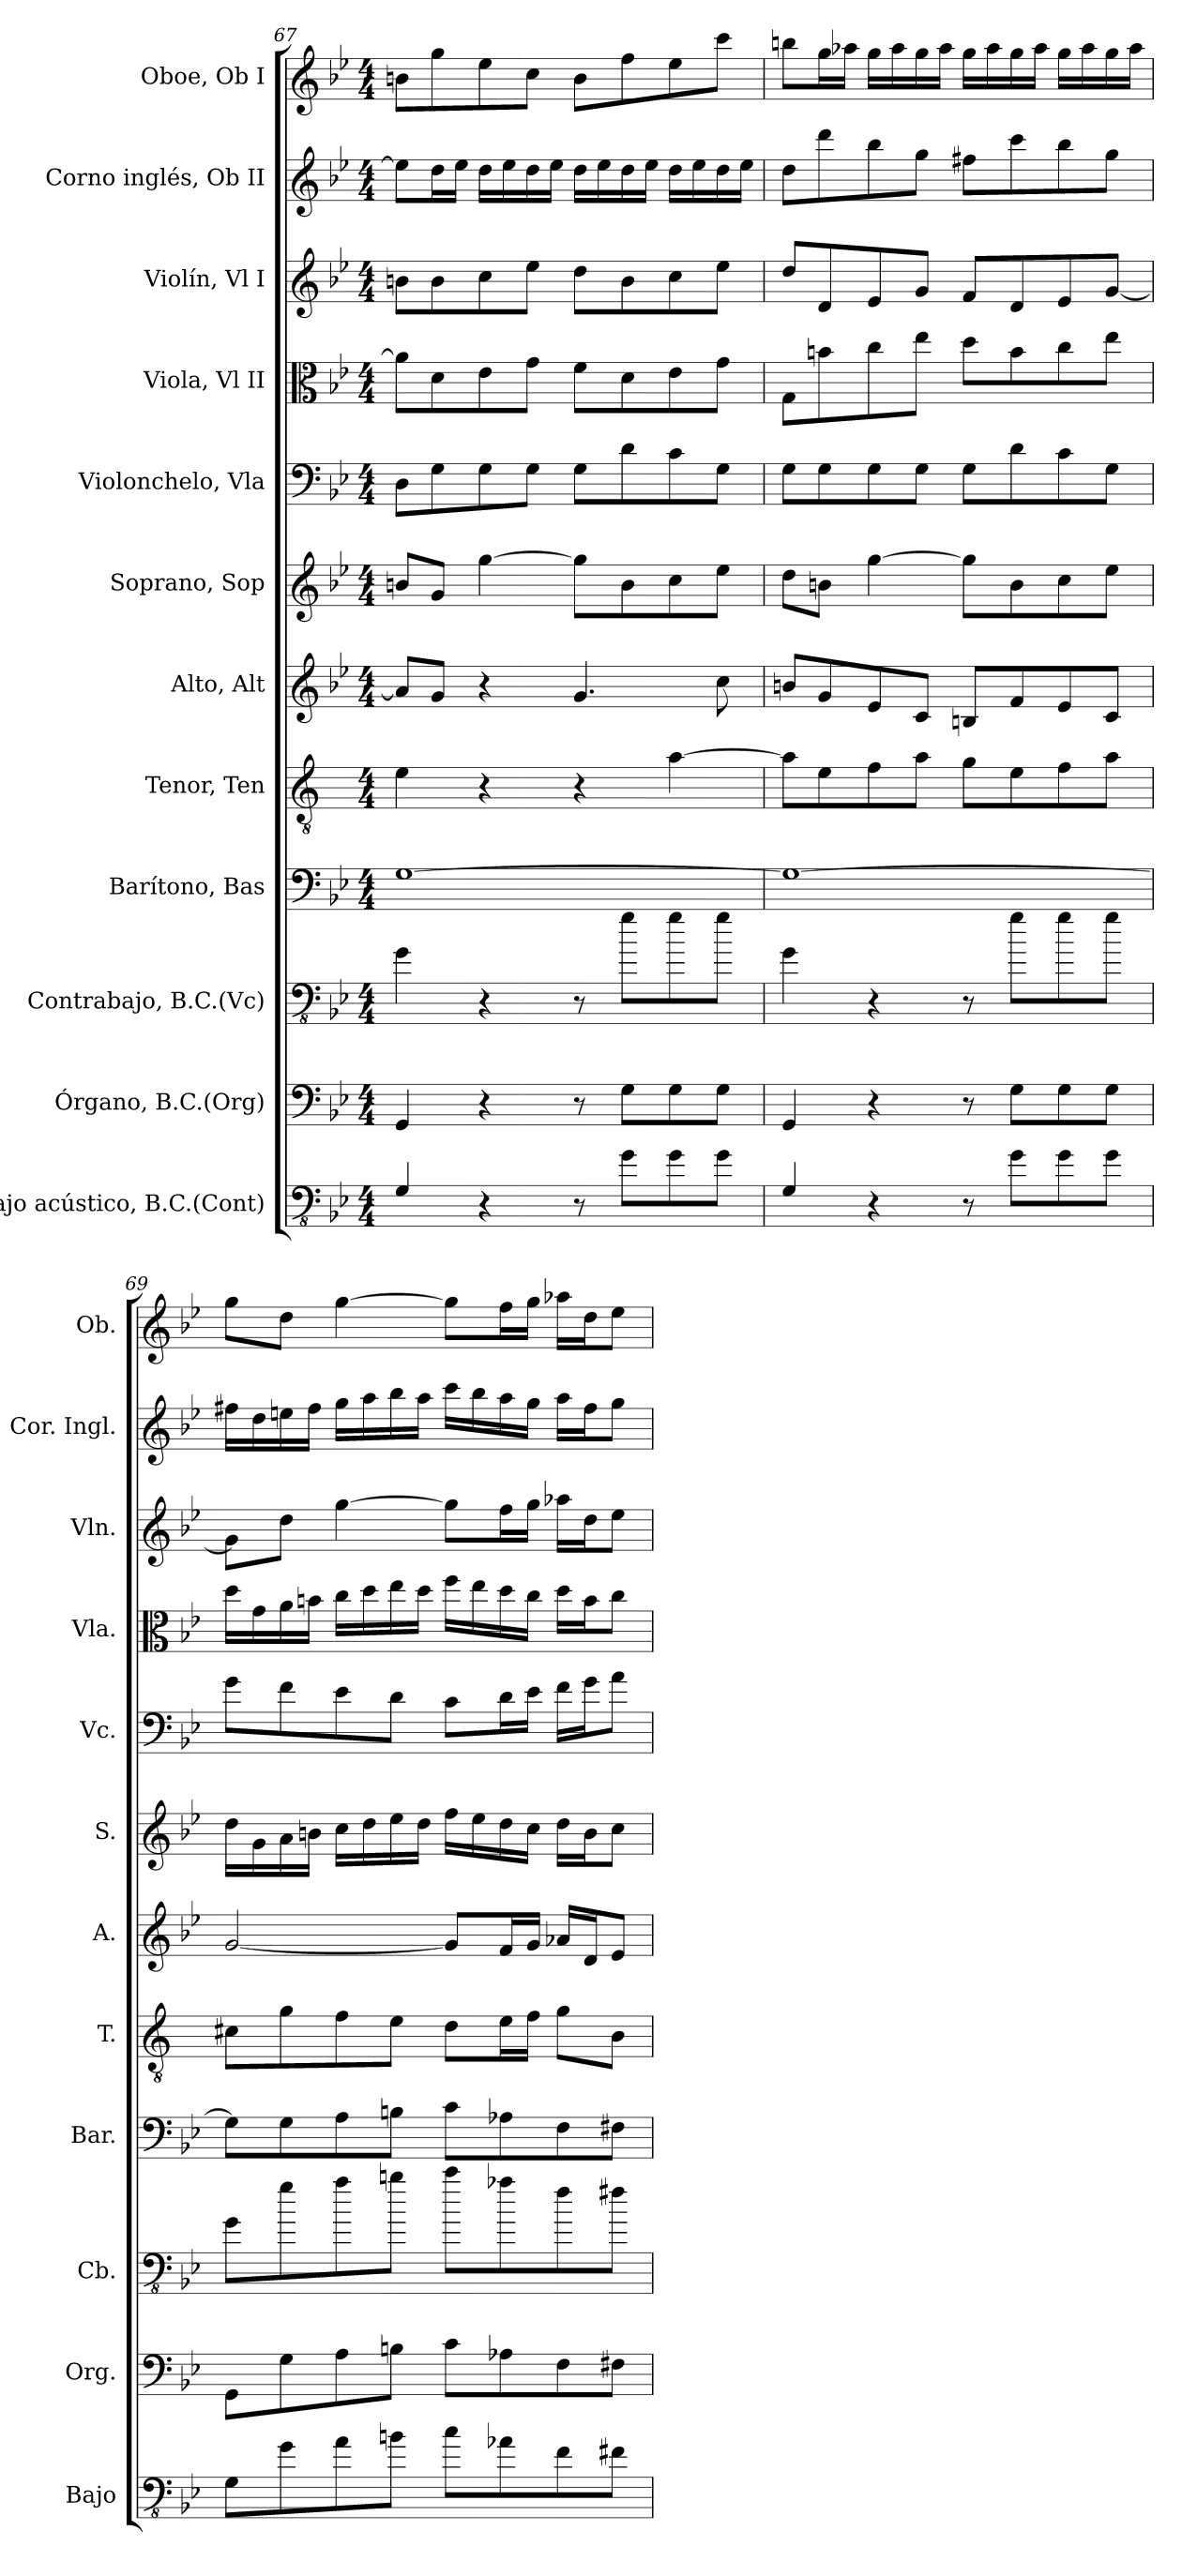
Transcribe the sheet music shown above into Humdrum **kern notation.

**kern	**kern	**kern	**kern	**kern	**kern	**kern	**kern	**kern	**kern	**kern	**kern
*part12	*part11	*part10	*part9	*part8	*part7	*part6	*part5	*part4	*part3	*part2	*part1
*staff12	*staff11	*staff10	*staff9	*staff8	*staff7	*staff6	*staff5	*staff4	*staff3	*staff2	*staff1
*I"Bajo acústico, B.C.(Cont)	*I"Órgano, B.C.(Org)	*I"Contrabajo, B.C.(Vc)	*I"Barítono, Bas	*I"Tenor, Ten	*I"Alto, Alt	*I"Soprano, Sop	*I"Violonchelo, Vla	*I"Viola, Vl II	*I"Violín, Vl I	*I"Corno inglés, Ob II	*I"Oboe, Ob I
*I'Bajo	*I'Org.	*I'Cb.	*I'Bar.	*I'T.	*I'A.	*I'S.	*I'Vc.	*I'Vla.	*I'Vln.	*I'Cor. Ingl.	*I'Ob.
!!LO:PB:g=z
*clefFv4	*clefF4	*clefFv4	*clefF4	*clefGv2	*clefG2	*clefG2	*clefF4	*clefC3	*clefG2	*clefG2	*clefG2
*ITrd7c12	*	*ITrd7c12	*	*ITrd1c2	*	*	*	*	*	*ITrd4c7	*
*k[b-e-]	*k[b-e-]	*k[b-e-]	*k[b-e-]	*k[b-e-]	*k[b-e-]	*k[b-e-]	*k[b-e-]	*k[b-e-]	*k[b-e-]	*k[b-e-a-]	*k[b-e-]
*M4/4	*M4/4	*M4/4	*M4/4	*M4/4	*M4/4	*M4/4	*M4/4	*M4/4	*M4/4	*M4/4	*M4/4
=67	=67	=67	=67	=67	=67	=67	=67	=67	=67	=67	=67
4GGG/	4GG/	4GG\	[1G	4d\	8a-/L]	8bn/L	8D\L	8a-\L]	8bn\L	8a-\L]	8bn\L
.	.	.	.	.	8g/J	8g/J	8G\	8d\	8b\	16g\L	8gg\
.	.	.	.	.	.	.	.	.	.	16a-\JJ	.
4r	4r	4r	.	4r	4r	[4gg\	8G\	8e-\	8cc\	16g\LL	8ee-\
.	.	.	.	.	.	.	.	.	.	16a-\	.
.	.	.	.	.	.	.	8G\J	8g\J	8ee-\J	16g\	8cc\J
.	.	.	.	.	.	.	.	.	.	16a-\JJ	.
8r	8r	8r	.	4r	4.g/	8gg\L]	8G\L	8f\L	8dd\L	16g\LL	8b\L
.	.	.	.	.	.	.	.	.	.	16a-\	.
8GG\L	8G\L	8G\L	.	.	.	8b\	8d\	8d\	8b\	16g\	8ff\
.	.	.	.	.	.	.	.	.	.	16a-\JJ	.
8GG\	8G\	8G\	.	[4g\	.	8cc\	8c\	8e-\	8cc\	16g\LL	8ee-\
.	.	.	.	.	.	.	.	.	.	16a-\	.
8GG\J	8G\J	8G\J	.	.	8cc\	8ee-\J	8G\J	8g\J	8ee-\J	16g\	8ccc\J
.	.	.	.	.	.	.	.	.	.	16a-\JJ	.
=68	=68	=68	=68	=68	=68	=68	=68	=68	=68	=68	=68
4GGG/	4GG/	4GG\	1G_	8g\L]	8bn/L	8dd\L	8G\L	8G\L	8dd/L	8g\L	8bbn\L
.	.	.	.	8d\	8g/	8bn\J	8G\	8bn\	8d/	8gg\	16gg\L
.	.	.	.	.	.	.	.	.	.	.	16aa-X\JJ
4r	4r	4r	.	8e-\	8e-/	[4gg\	8G\	8cc\	8e-/	8ee-\	16gg\LL
.	.	.	.	.	.	.	.	.	.	.	16aa-\
.	.	.	.	8g\J	8c/J	.	8G\J	8ee-\J	8g/J	8cc\J	16gg\
.	.	.	.	.	.	.	.	.	.	.	16aa-\JJ
8r	8r	8r	.	8f\L	8Bn/L	8gg\L]	8G\L	8dd\L	8f/L	8bn\L	16gg\LL
.	.	.	.	.	.	.	.	.	.	.	16aa-\
8GG\L	8G\L	8G\L	.	8d\	8f/	8b\	8d\	8b\	8d/	8ff\	16gg\
.	.	.	.	.	.	.	.	.	.	.	16aa-\JJ
8GG\	8G\	8G\	.	8e-\	8e-/	8cc\	8c\	8cc\	8e-/	8ee-\	16gg\LL
.	.	.	.	.	.	.	.	.	.	.	16aa-\
8GG\J	8G\J	8G\J	.	8g\J	8c/J	8ee-\J	8G\J	8ee-\J	[8g/J	8cc\J	16gg\
.	.	.	.	.	.	.	.	.	.	.	16aa-\JJ
!!LO:PB:g=z
=69	=69	=69	=69	=69	=69	=69	=69	=69	=69	=69	=69
8GGG\L	8GG\L	8GG\L	8G\L]	8Bn\L	[2g/	16dd\LL	8g\L	16dd\LL	8g\L]	16bn\LL	8gg\L
.	.	.	.	.	.	16g\	.	16g\	.	16g\	.
8GG\	8G\	8G\	8G\	8f\	.	16a\	8f\	16a\	8dd\J	16an\	8dd\J
.	.	.	.	.	.	16bn\JJ	.	16bn\JJ	.	16b\JJ	.
8AA\	8A\	8A\	8A\	8e-\	.	16cc\LL	8e-\	16cc\LL	[4gg\	16cc\LL	[4gg\
.	.	.	.	.	.	16dd\	.	16dd\	.	16dd\	.
8BBn\J	8Bn\J	8Bn\J	8Bn\J	8d\J	.	16ee-\	8d\J	16ee-\	.	16ee-\	.
.	.	.	.	.	.	16dd\JJ	.	16dd\JJ	.	16dd\JJ	.
8C\L	8c\L	8c\L	8c\L	8c\L	8g/L]	16ff\LL	8c\L	16ff\LL	8gg\L]	16ff\LL	8gg\L]
.	.	.	.	.	.	16ee-\	.	16ee-\	.	16ee-\	.
8AA-X\	8A-X\	8A-X\	8A-X\	16d\L	16f/L	16dd\	16d\L	16dd\	16ff\L	16dd\	16ff\L
.	.	.	.	16e-\JJ	16g/JJ	16cc\JJ	16e-\JJ	16cc\JJ	16gg\JJ	16cc\JJ	16gg\JJ
8FF\	8F\	8F\	8F\	8f\L	16a-X/LL	16dd\LL	16f\LL	16dd\LL	16aa-X\LL	16dd\LL	16aa-X\LL
.	.	.	.	.	16d/J	16b\J	16g\J	16b\J	16dd\J	16b\J	16dd\J
8FF#X\J	8F#X\J	8F#X\J	8F#X\J	8A\J	8e-/J	8cc\J	8a\J	8cc\J	8ee-\J	8cc\J	8ee-\J
=	=	=	=	=	=	=	=	=	=	=	=
*-	*-	*-	*-	*-	*-	*-	*-	*-	*-	*-	*-
